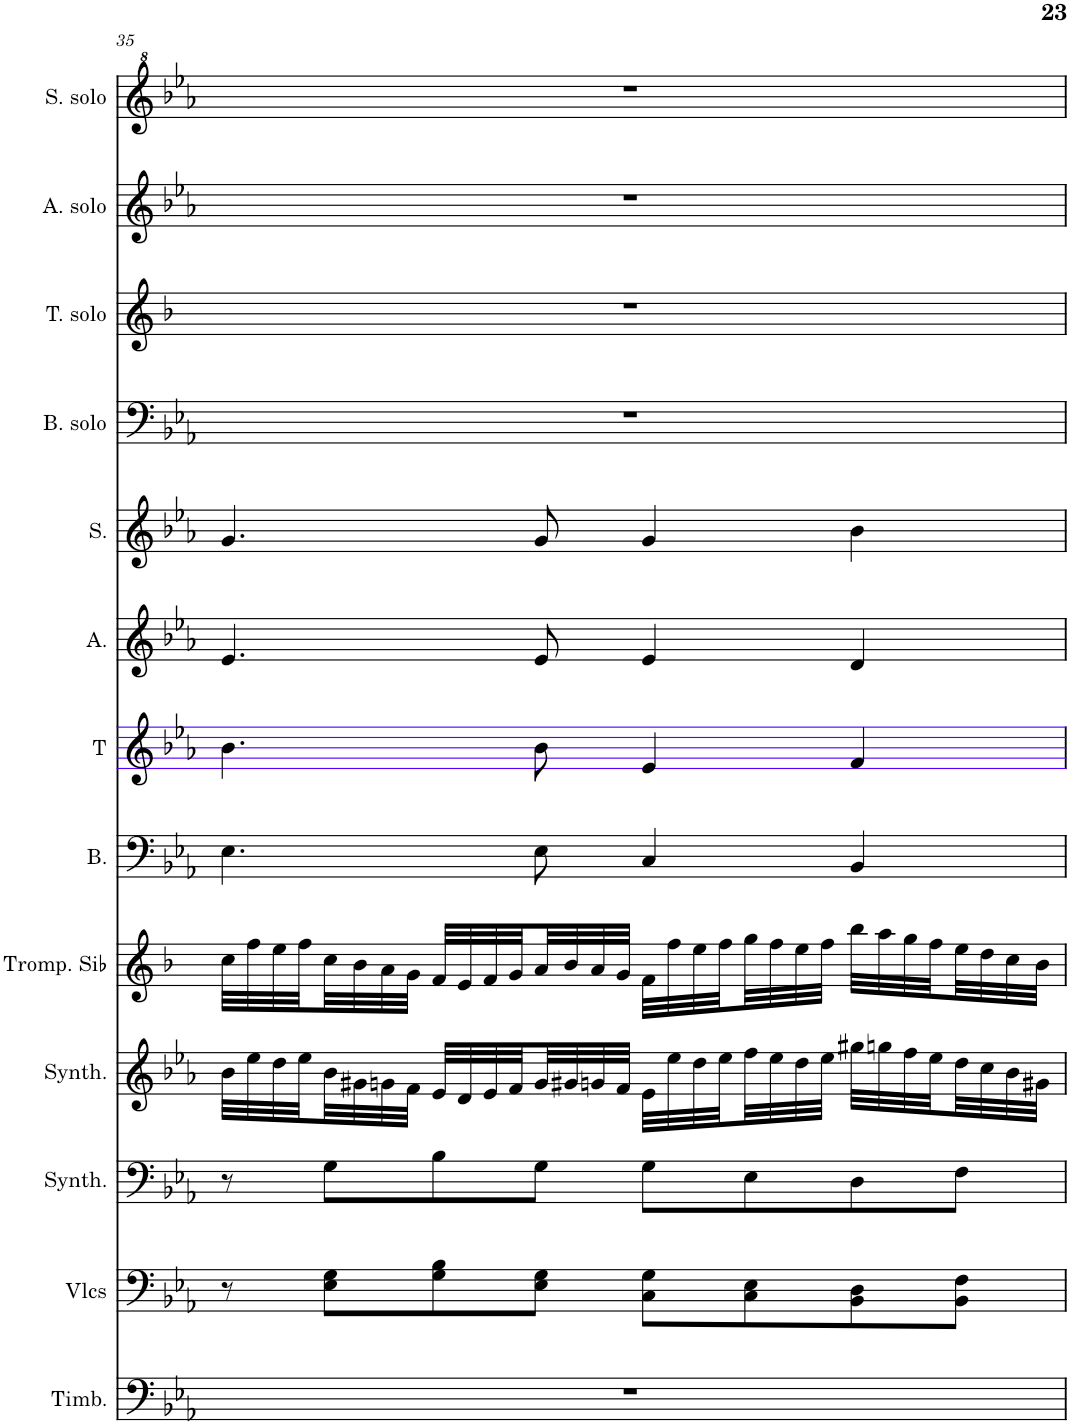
**kern	**kern	**kern	**kern	**kern	**kern	**kern	**kern	**kern	**kern	**kern	**kern	**kern
*part13	*part12	*part11	*part10	*part9	*part8	*part7	*part6	*part5	*part4	*part3	*part2	*part1
*staff13	*staff12	*staff11	*staff10	*staff9	*staff8	*staff7	*staff6	*staff5	*staff4	*staff3	*staff2	*staff1
*I"Timbales, Staff-1	*I"Violoncelles, D'Bass/Strings, etc	*I"Synthétiseur d'instruments à cordes, Synth strings, etc	*I"Synthétiseur d'instruments à cordes, Synth strings 2	*I"Trompette en Sib, 1st violins	*I"Basse	*I"Ténors	*I"Alto	*I"Soprano	*I"Bases Solo	*I"Ténor solo	*I"Alto solo	*I"Soprano Solo
*I'Timb.	*I'Vlcs	*I'Synth.	*I'Synth.	*I'Tromp. Sib	*I'B.	*I'T	*I'A.	*I'S.	*I'B. solo	*I'T. solo	*I'A. solo	*I'S. solo
!!LO:PB:g=z
*clefF4	*clefF4	*clefF4	*clefG2	*clefG2	*clefF4	*clefG2	*clefG2	*clefG2	*clefF4	*clefG2	*clefG2	*clefG^2
*	*	*	*	*Trd1c2	*	*	*	*	*	*Trd8c14	*	*
*k[b-e-a-]	*k[b-e-a-]	*k[b-e-a-]	*k[b-e-a-]	*k[b-]	*k[b-e-a-]	*k[b-e-a-]	*k[b-e-a-]	*k[b-e-a-]	*k[b-e-a-]	*k[b-]	*k[b-e-a-]	*k[b-e-a-]
*M4/4	*M4/4	*M4/4	*M4/4	*M4/4	*M4/4	*M4/4	*M4/4	*M4/4	*M4/4	*M4/4	*M4/4	*M4/4
=35	=35	=35	=35	=35	=35	=35	=35	=35	=35	=35	=35	=35
1r	8r	8r	32b-\LLL	32cc\LLL	4.E-\	4.b-\	4.e-/	4.g/	1r	1r	1r	1r
.	.	.	32ee-\	32ff\	.	.	.	.	.	.	.	.
.	.	.	32dd\	32ee\	.	.	.	.	.	.	.	.
.	.	.	32ee-\	32ff\	.	.	.	.	.	.	.	.
.	8E-\ 8G\L	8G\L	32b-\	32cc\	.	.	.	.	.	.	.	.
.	.	.	32g#X\	32b-\	.	.	.	.	.	.	.	.
.	.	.	32gn\	32a\	.	.	.	.	.	.	.	.
.	.	.	32f\JJJ	32g\JJJ	.	.	.	.	.	.	.	.
.	8G\ 8B-\	8B-\	32e-/LLL	32f/LLL	.	.	.	.	.	.	.	.
.	.	.	32d/	32e/	.	.	.	.	.	.	.	.
.	.	.	32e-/	32f/	.	.	.	.	.	.	.	.
.	.	.	32f/	32g/	.	.	.	.	.	.	.	.
.	8E-\ 8G\J	8G\J	32g/	32a/	8E-\	8b-\	8e-/	8g/	.	.	.	.
.	.	.	32g#X/	32b-/	.	.	.	.	.	.	.	.
.	.	.	32gn/	32a/	.	.	.	.	.	.	.	.
.	.	.	32f/JJJ	32g/JJJ	.	.	.	.	.	.	.	.
.	8C\ 8G\L	8G\L	32e-\LLL	32f\LLL	4C/	4e-/	4e-/	4g/	.	.	.	.
.	.	.	32ee-\	32ff\	.	.	.	.	.	.	.	.
.	.	.	32dd\	32ee\	.	.	.	.	.	.	.	.
.	.	.	32ee-\	32ff\	.	.	.	.	.	.	.	.
.	8C\ 8E-\	8E-\	32ff\	32gg\	.	.	.	.	.	.	.	.
.	.	.	32ee-\	32ff\	.	.	.	.	.	.	.	.
.	.	.	32dd\	32ee\	.	.	.	.	.	.	.	.
.	.	.	32ee-\JJJ	32ff\JJJ	.	.	.	.	.	.	.	.
.	8BB-\ 8D\	8D\	32gg#X\LLL	32bb-\LLL	4BB-/	4f/	4d/	4b-\	.	.	.	.
.	.	.	32ggn\	32aa\	.	.	.	.	.	.	.	.
.	.	.	32ff\	32gg\	.	.	.	.	.	.	.	.
.	.	.	32ee-\	32ff\	.	.	.	.	.	.	.	.
.	8BB-\ 8F\J	8F\J	32dd\	32ee\	.	.	.	.	.	.	.	.
.	.	.	32cc\	32dd\	.	.	.	.	.	.	.	.
.	.	.	32b-\	32cc\	.	.	.	.	.	.	.	.
.	.	.	32g#X\JJJ	32b-\JJJ	.	.	.	.	.	.	.	.
=	=	=	=	=	=	=	=	=	=	=	=	=
*-	*-	*-	*-	*-	*-	*-	*-	*-	*-	*-	*-	*-
